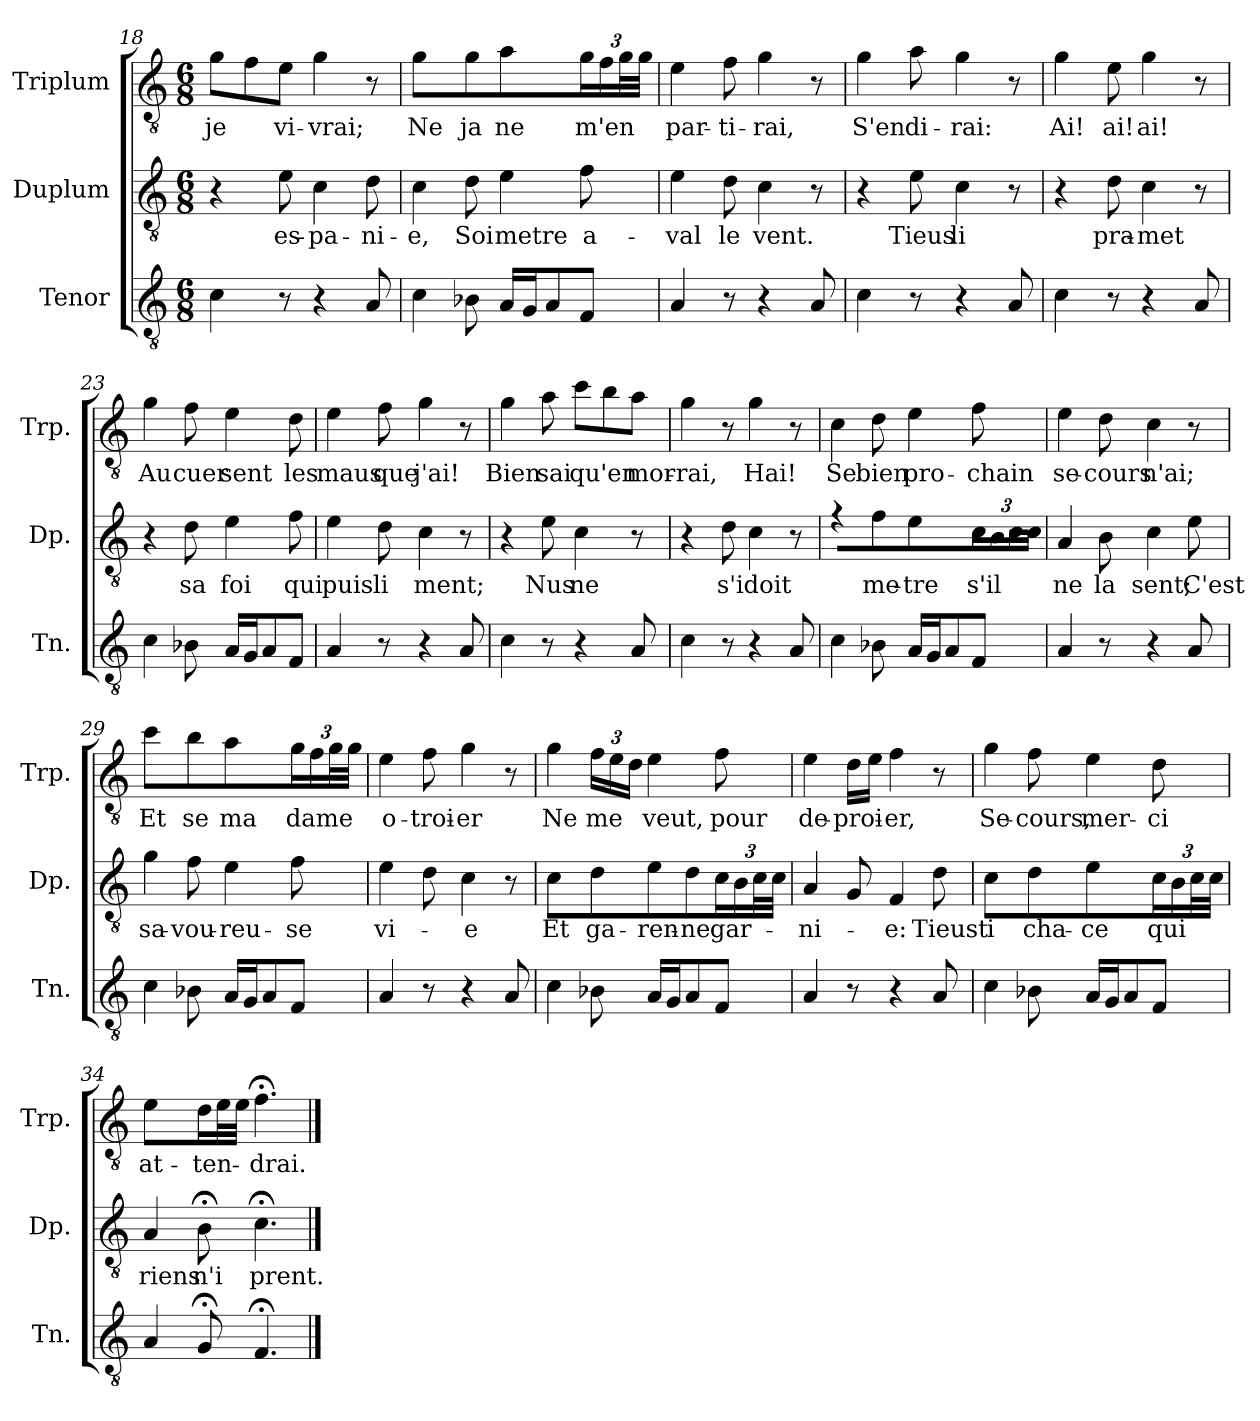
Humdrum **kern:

**kern	**kern	**text	**kern	**text
*part3	*part2	*part2	*part1	*part1
*staff3	*staff2	*staff2	*staff1	*staff1
*I"Tenor	*I"Duplum	*	*I"Triplum	*
*I'Tn.	*I'Dp.	*	*I'Trp.	*
*clefGv2	*clefGv2	*	*clefGv2	*
*k[]	*k[]	*	*k[]	*
*M6/8	*M6/8	*	*M6/8	*
=18	=18	=18	=18	=18
!	!	!	!	!LO:LY:b
4c\	4r	.	8g\L	je
.	.	.	8f\	.
!	!	!LO:LY:b	!	!LO:LY:b
8r	8e\	es-	8e\J	vi-
!	!	!LO:LY:b	!	!LO:LY:b
4r	4c\	-pa-	4g\	-vrai;
!	!	!LO:LY:b	!	!
8A/	8d\	-ni-	8r	.
!!LO:LB:g=z
=19	=19	=19	=19	=19
!	!	!LO:LY:b	!	!LO:LY:b
4c\	4c\	-e,	4g\	Ne
!	!	!LO:LY:b	!	!LO:LY:b
8B-X\	8d\	Soi	8g\	ja
!	!	!LO:LY:b	!	!LO:LY:b
16A/LL	4e\	metre	4a\	ne
16G/J	.	.	.	.
8A/	.	.	.	.
!	!	!LO:LY:b	!	!
*	*	*	*Xbrackettup	*
!	!	!	!	!LO:LY:b
8F/J	8f\	a-	24g\LL	m'en
.	.	.	24f\	.
*	*	*	*tremolo	*
.	.	.	48g\	.
.	.	.	48g\JJJ	.
*	*	*	*Xtremolo	*
=20	=20	=20	=20	=20
!	!	!LO:LY:b	!	!LO:LY:b
4A/	4e\	-val	4e\	par-
!	!	!LO:LY:b	!	!LO:LY:b
8r	8d\	le	8f\	-ti-
!	!	!LO:LY:b	!	!LO:LY:b
4r	4c\	vent.	4g\	-rai,
8A/	8r	.	8r	.
=21	=21	=21	=21	=21
!	!	!	!	!LO:LY:b
4c\	4r	.	4g\	S'en
!	!	!LO:LY:b	!	!LO:LY:b
8r	8e\	Tieus	8a\	di-
!	!	!LO:LY:b	!	!LO:LY:b
4r	4c\	li	4g\	-rai:
8A/	8r	.	8r	.
=22	=22	=22	=22	=22
!	!	!	!	!LO:LY:b
4c\	4r	.	4g\	Ai!
!	!	!LO:LY:b	!	!LO:LY:b
8r	8d\	pra-	8e\	ai!
!	!	!LO:LY:b	!	!LO:LY:b
4r	4c\	-met	4g\	ai!
8A/	8r	.	8r	.
=23	=23	=23	=23	=23
!	!	!	!	!LO:LY:b
4c\	4r	.	4g\	Au
!	!	!LO:LY:b	!	!LO:LY:b
8B-X\	8d\	sa	8f\	cuer
!	!	!LO:LY:b	!	!LO:LY:b
16A/LL	4e\	foi	4e\	sent
16G/J	.	.	.	.
8A/	.	.	.	.
!	!	!LO:LY:b	!	!LO:LY:b
8F/J	8f\	qui	8d\	les
=24	=24	=24	=24	=24
!	!	!LO:LY:b	!	!LO:LY:b
4A/	4e\	puis	4e\	maus
!	!	!LO:LY:b	!	!LO:LY:b
8r	8d\	li	8f\	que
!	!	!LO:LY:b	!	!LO:LY:b
4r	4c\	ment;	4g\	j'ai!
8A/	8r	.	8r	.
!!LO:LB:g=z
=25	=25	=25	=25	=25
!	!	!	!	!LO:LY:b
4c\	4r	.	4g\	Bien
!	!	!LO:LY:b	!	!LO:LY:b
8r	8e\	Nus	8a\	sai
!	!	!LO:LY:b	!	!LO:LY:b
4r	4c\	ne	8cc\L	qu'en
.	.	.	8b\	.
!	!	!	!	!LO:LY:b
8A/	8r	.	8a\J	mor-
=26	=26	=26	=26	=26
!	!	!	!	!LO:LY:b
4c\	4r	.	4g\	-rai,
!	!	!LO:LY:b	!	!
8r	8d\	s'i	8r	.
!	!	!LO:LY:b	!	!LO:LY:b
4r	4c\	doit	4g\	Hai!
8A/	8r	.	8r	.
=27	=27	=27	=27	=27
!	!	!	!	!LO:LY:b
4c\	4r	.	4c\	Se
!	!	!LO:LY:b	!	!LO:LY:b
8B-X\	8f\	me-	8d\	bien
!	!	!LO:LY:b	!	!LO:LY:b
16A/LL	4e\	-tre	4e\	pro-
16G/J	.	.	.	.
8A/	.	.	.	.
*	*Xbrackettup	*	*	*
!	!	!LO:LY:b	!	!LO:LY:b
8F/J	24c\LL	s'il	8f\	-chain
.	24B\	.	.	.
*	*tremolo	*	*	*
.	48c\	.	.	.
.	48c\JJJ	.	.	.
*	*Xtremolo	*	*	*
=28	=28	=28	=28	=28
!	!	!LO:LY:b	!	!LO:LY:b
4A/	4A/	ne	4e\	se-
!	!	!LO:LY:b	!	!LO:LY:b
8r	8B\	la	8d\	-cours
!	!	!LO:LY:b	!	!LO:LY:b
4r	4c\	sent;	4c\	n'ai;
!	!	!LO:LY:b	!	!
8A/	8e\	C'est	8r	.
=29	=29	=29	=29	=29
!	!	!LO:LY:b	!	!LO:LY:b
4c\	4g\	sa-	4cc\	Et
!	!	!LO:LY:b	!	!LO:LY:b
8B-X\	8f\	-vou-	8b\	se
!	!	!LO:LY:b	!	!LO:LY:b
16A/LL	4e\	-reu-	4a\	ma
16G/J	.	.	.	.
8A/	.	.	.	.
!	!	!LO:LY:b	!	!LO:LY:b
8F/J	8f\	-se	24g\LL	dame
.	.	.	24f\	.
*	*	*	*tremolo	*
.	.	.	48g\	.
.	.	.	48g\JJJ	.
*	*	*	*Xtremolo	*
!!LO:LB:g=z
=30	=30	=30	=30	=30
!	!	!LO:LY:b	!	!LO:LY:b
4A/	4e\	vi-	4e\	o-
!	!	!	!	!LO:LY:b
8r	8d\	.	8f\	-troi-
!	!	!LO:LY:b	!	!LO:LY:b
4r	4c\	-e	4g\	-er
8A/	8r	.	8r	.
=31	=31	=31	=31	=31
!	!	!LO:LY:b	!	!LO:LY:b
4c\	4c\	Et	4g\	Ne
!	!	!LO:LY:b	!	!LO:LY:b
8B-X\	8d\	ga-	24f\LL	me
.	.	.	24e\	.
.	.	.	24d\JJ	.
!	!	!LO:LY:b	!	!LO:LY:b
16A/LL	8e\L	-ren-	4e\	veut,
16G/J	.	.	.	.
!	!	!LO:LY:b	!	!
8A/	8d\	-ne	.	.
!	!	!LO:LY:b	!	!LO:LY:b
8F/J	24c\L	gar-	8f\	pour
.	24B\	.	.	.
*	*tremolo	*	*	*
.	48c\	.	.	.
.	48c\JJJ	.	.	.
*	*Xtremolo	*	*	*
=32	=32	=32	=32	=32
!	!	!LO:LY:b	!	!LO:LY:b
4A/	4A/	-ni-	4e\	de-
!	!	!	!	!LO:LY:b
8r	8G/	.	16d\LL	-proi-
.	.	.	16e\JJ	.
!	!	!LO:LY:b	!	!LO:LY:b
4r	4F/	-e:	4f\	-er,
!	!	!LO:LY:b	!	!
8A/	8d\	Tieust	8r	.
=33	=33	=33	=33	=33
!	!	!LO:LY:b	!	!LO:LY:b
4c\	4c\	i	4g\	Se-
!	!	!LO:LY:b	!	!LO:LY:b
8B-X\	8d\	cha-	8f\	-cours,
!	!	!LO:LY:b	!	!LO:LY:b
16A/LL	4e\	-ce	4e\	mer-
16G/J	.	.	.	.
8A/	.	.	.	.
!	!	!LO:LY:b	!	!LO:LY:b
8F/J	24c\LL	qui	8d\	-ci
.	24B\	.	.	.
*	*tremolo	*	*	*
.	48c\	.	.	.
.	48c\JJJ	.	.	.
*	*Xtremolo	*	*	*
=34	=34	=34	=34	=34
!	!	!LO:LY:b	!	!LO:LY:b
4A/	4A/	riens	4e\	at-
!	!	!LO:LY:b	!	!LO:LY:b
8G;</	8B;<\	n'i	16d\LL	-ten-
*	*	*	*tremolo	*
.	.	.	32e\	.
.	.	.	32e\JJJ	.
*	*	*	*Xtremolo	*
!	!	!LO:LY:b	!	!LO:LY:b
4.F;</	4.c;<\	prent.	4.f;<\	-drai.
==	==	==	==	==
*-	*-	*-	*-	*-
